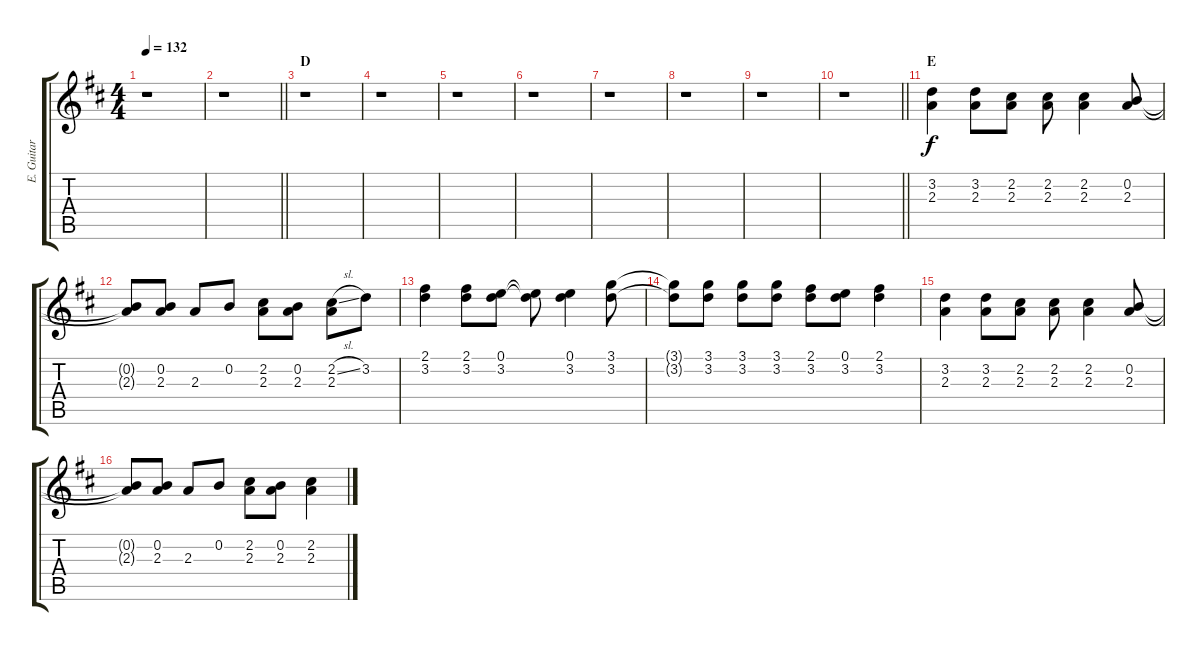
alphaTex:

\track ("E. Guitar IV" "E. Guitar ") {instrument electricguitarclean}
\staff {score tabs}
\tuning (E4 B3 G3 D3 A2 E2) {hide}
\ts (4 4)
\tempo 132
\clef g2
\ks d
r.1{dy f} |
\barLineRight lightlight
r.1 |
\section ("" "D")
r.1 |
r.1 |
r.1 |
r.1 |
r.1 |
r.1 |
r.1 |
\barLineRight lightlight
r.1 |
\section ("" "E")
(3.2 2.3).4 (3.2 2.3).8 (2.2 2.3).8 (2.2 2.3).8 (2.2 2.3).4 (0.2 2.3).8 |
(0.2{t} 2.3{t}).8 (0.2 2.3).8 2.3.8 0.2.8 (2.2 2.3).8 (0.2 2.3).8 (2.2{sl} 2.3).8 3.2.8 |
(2.1 3.2).4 (2.1 3.2).8 (0.1 3.2).8 (0.1{t} 3.2{t}).8 (0.1 3.2).4 (3.1 3.2).8 |
(3.1{t} 3.2{t}).8 (3.1 3.2).8 (3.1 3.2).8 (3.1 3.2).8 (2.1 3.2).8 (0.1 3.2).8 (2.1 3.2).4 |
(3.2 2.3).4 (3.2 2.3).8 (2.2 2.3).8 (2.2 2.3).8 (2.2 2.3).4 (0.2 2.3).8 |
(0.2{t} 2.3{t}).8 (0.2 2.3).8 2.3.8 0.2.8 (2.2 2.3).8 (0.2 2.3).8 (2.2 2.3).4
